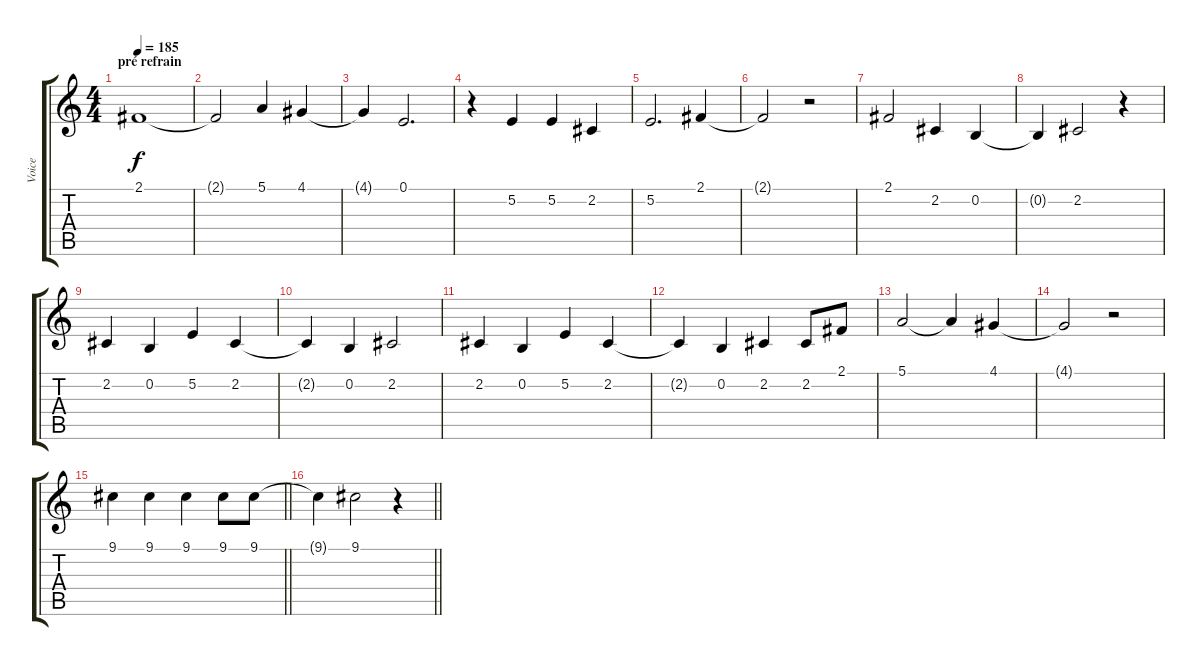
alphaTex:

\track ("Voice" "Voice") {instrument oboe}
\staff {score tabs}
\tuning (E4 B3 G3 D3 A2 E2) {hide}
\ts (4 4)
\section ("" "pré refrain")
\tempo 185
\clef g2
\ks c
2.1.1{dy f} |
2.1{t}.2 5.1.4 4.1.4 |
4.1{t}.4 0.1.2{d} |
r.4 5.2.4 5.2.4 2.2.4 |
5.2.2{d} 2.1.4 |
2.1{t}.2 r.2 |
2.1.2 2.2.4 0.2.4 |
0.2{t}.4 2.2.2 r.4 |
2.2.4 0.2.4 5.2.4 2.2.4 |
2.2{t}.4 0.2.4 2.2.2 |
2.2.4 0.2.4 5.2.4 2.2.4 |
2.2{t}.4 0.2.4 2.2.4 2.2.8 2.1.8 |
5.1.2 5.1{t}.4 4.1.4 |
4.1{t}.2 r.2 |
\barLineRight lightlight
9.1.4 9.1.4 9.1.4 9.1.8 9.1.8 |
\barLineRight lightlight
9.1{t}.4 9.1.2 r.4
